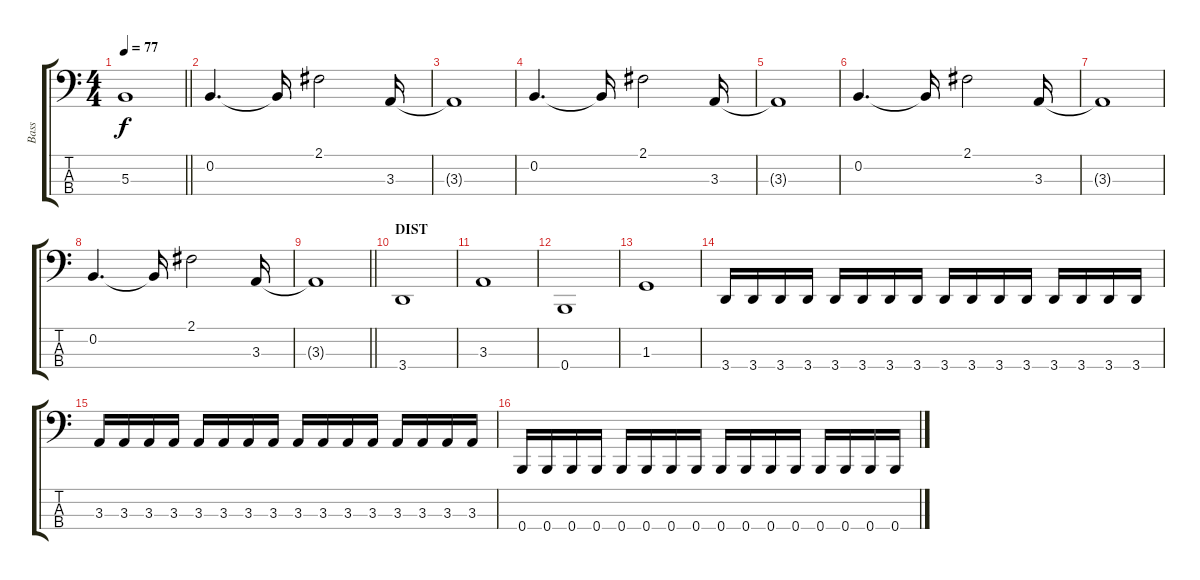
\track ("Bass" "Bass") {instrument electricbassfinger}
\staff {score tabs}
\tuning (E2 B1 Gb1 B0) {hide}
\ts (4 4)
\tempo 77
\clef f4
\barLineRight lightlight
\ks c
5.3.1{dy f} |
0.2.4{d} 0.2{t}.16 2.1.2 3.3.16 |
3.3{t}.1 |
0.2.4{d} 0.2{t}.16 2.1.2 3.3.16 |
3.3{t}.1 |
0.2.4{d} 0.2{t}.16 2.1.2 3.3.16 |
3.3{t}.1 |
0.2.4{d} 0.2{t}.16 2.1.2 3.3.16 |
\barLineRight lightlight
3.3{t}.1 |
\section ("" "DIST")
3.4.1{volume 13} |
3.3.1 |
0.4.1 |
1.3.1 |
3.4.16 3.4.16 3.4.16 3.4.16 3.4.16 3.4.16 3.4.16 3.4.16 3.4.16 3.4.16 3.4.16 3.4.16 3.4.16 3.4.16 3.4.16 3.4.16 |
3.3.16 3.3.16 3.3.16 3.3.16 3.3.16 3.3.16 3.3.16 3.3.16 3.3.16 3.3.16 3.3.16 3.3.16 3.3.16 3.3.16 3.3.16 3.3.16 |
0.4.16 0.4.16 0.4.16 0.4.16 0.4.16 0.4.16 0.4.16 0.4.16 0.4.16 0.4.16 0.4.16 0.4.16 0.4.16 0.4.16 0.4.16 0.4.16
